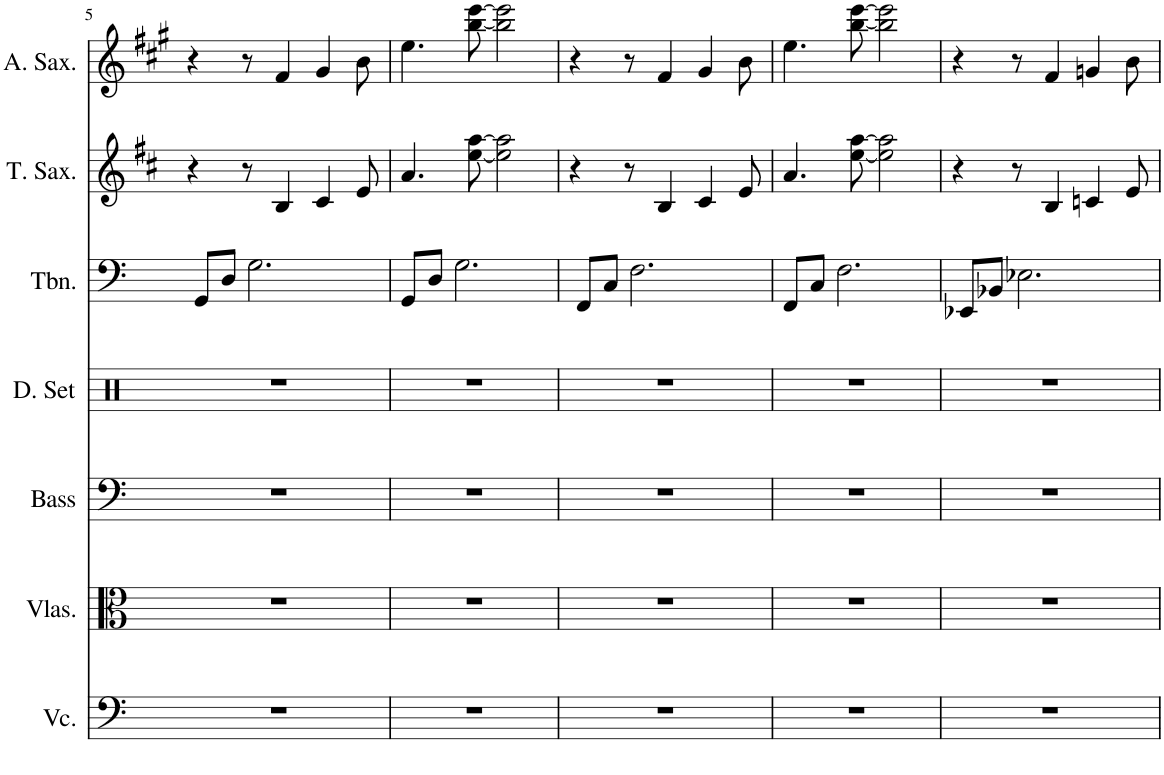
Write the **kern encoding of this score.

**kern	**kern	**kern	**kern	**kern	**kern	**kern
*part7	*part6	*part5	*part4	*part3	*part2	*part1
*staff7	*staff6	*staff5	*staff4	*staff3	*staff2	*staff1
*I"Violoncello	*I"Violas	*I"Acoustic Bass	*I"Drumset	*I"Trombone	*I"Tenor Saxophone	*I"Alto Saxophone
*I'Vc.	*I'Vlas.	*I'Bass	*I'D. Set	*I'Tbn.	*I'T. Sax.	*I'A. Sax.
!!LO:PB:g=z
*clefF4	*clefC3	*clefF4	*clefX	*clefF4	*clefG2	*clefG2
*	*	*Trd7c12	*	*	*Trd8c14	*Trd5c9
*k[]	*k[]	*k[]	*k[]	*k[]	*k[f#c#]	*k[f#c#g#]
*M4/4	*M4/4	*M4/4	*M4/4	*M4/4	*M4/4	*M4/4
=5	=5	=5	=5	=5	=5	=5
1r	1r	1r	1r	8GG/L	4r	4r
.	.	.	.	8D/J	.	.
.	.	.	.	2.G\	8r	8r
.	.	.	.	.	4B/	4f#/
.	.	.	.	.	4c#/	4g#/
.	.	.	.	.	8e/	8b\
=6	=6	=6	=6	=6	=6	=6
1r	1r	1r	1r	8GG/L	4.a/	4.ee\
.	.	.	.	8D/J	.	.
.	.	.	.	2.G\	.	.
.	.	.	.	.	[8ee\ [8aa\	[8bb\ [8eee\
.	.	.	.	.	2ee\] 2aa\]	2bb\] 2eee\]
=7	=7	=7	=7	=7	=7	=7
1r	1r	1r	1r	8FF/L	4r	4r
.	.	.	.	8C/J	.	.
.	.	.	.	2.F\	8r	8r
.	.	.	.	.	4B/	4f#/
.	.	.	.	.	4c#/	4g#/
.	.	.	.	.	8e/	8b\
=8	=8	=8	=8	=8	=8	=8
1r	1r	1r	1r	8FF/L	4.a/	4.ee\
.	.	.	.	8C/J	.	.
.	.	.	.	2.F\	.	.
.	.	.	.	.	[8ee\ [8aa\	[8bb\ [8eee\
.	.	.	.	.	2ee\] 2aa\]	2bb\] 2eee\]
=9	=9	=9	=9	=9	=9	=9
1r	1r	1r	1r	8EE-X/L	4r	4r
.	.	.	.	8BB-X/J	.	.
.	.	.	.	2.E-X\	8r	8r
.	.	.	.	.	4B/	4f#/
.	.	.	.	.	4cn/	4gn/
.	.	.	.	.	8e/	8b\
=	=	=	=	=	=	=
*-	*-	*-	*-	*-	*-	*-
